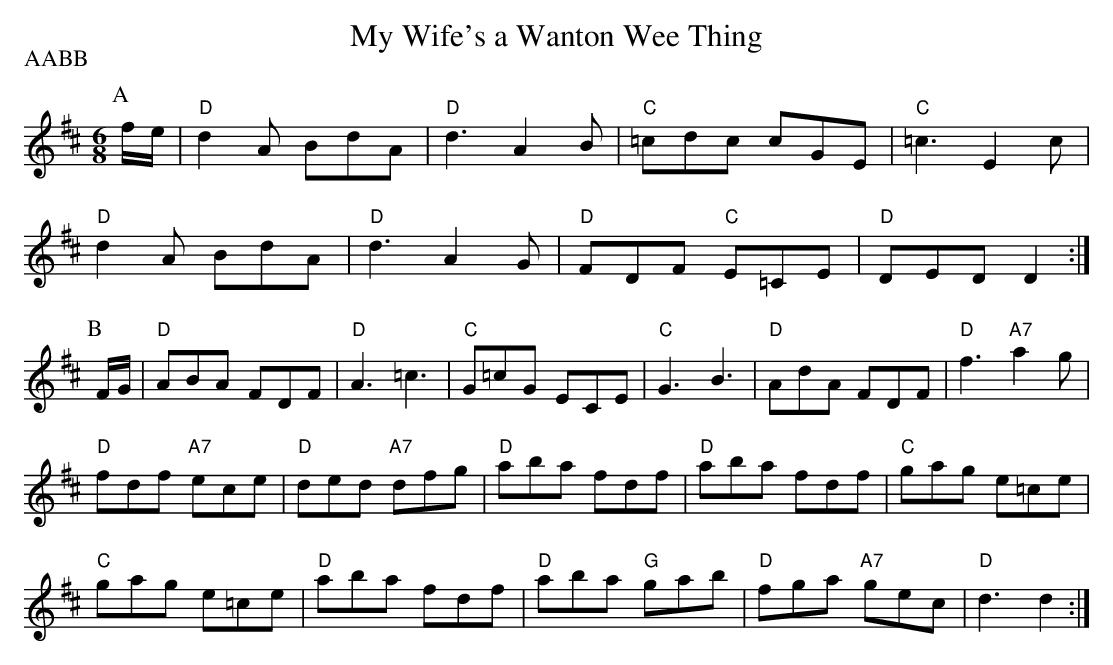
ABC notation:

X:1
T:My Wife's a Wanton Wee Thing
P:AABB
M:6/8
K:D
P:A
f/2e/2|"D"d2A BdA|"D"d3 A2B|"C"=cdc cGE|"C"=c3 E2c|
"D"d2A BdA|"D"d3 A2G|"D"FDF "C"E=CE|"D"DED D2:|
P:B
F/2G/2|"D"ABA FDF|"D"A3 =c3|"C"G=cG ECE|"C"G3 B3|"D"AdA FDF|"D"f3 "A7"a2g|
"D"fdf "A7"ece|"D"ded "A7"dfg|"D"aba fdf|"D"aba fdf|"C"gag e=ce|
"C"gag e=ce|"D"aba fdf|"D"aba "G"gab|"D"fga "A7"gec|"D"d3 d2:|
